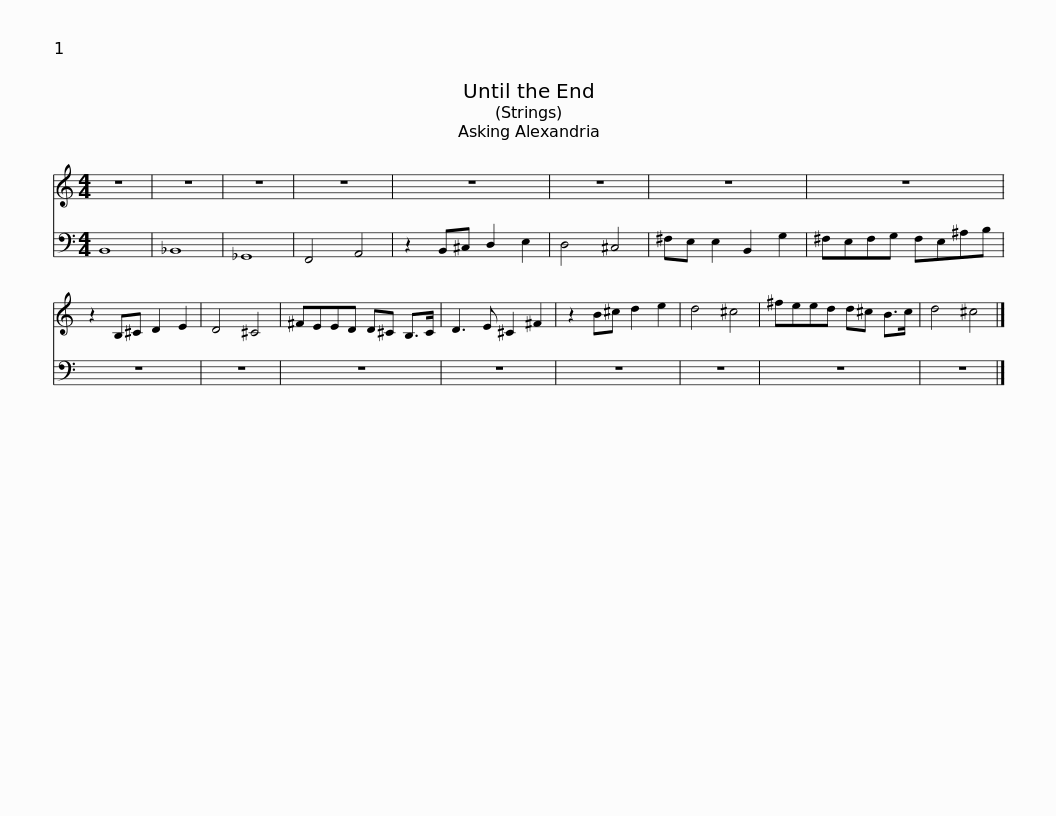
X:1
%%score 1 2
L:1/8
M:4/4
I:linebreak $
K:C
V:1 treble
V:2 bass
V:1
 z8 | z8 | z8 | z8 | z8 | %5
 z8 | z8 | z8 |$ z2 B,^C D2 E2 | D4 ^C4 | %10
 ^FEED D^C B,>C | D3 E ^C2 ^F2 | z2 B^c d2 e2 | d4 ^c4 |$ ^feed d^c B>c | %15
 d4 ^c4 |] %16
V:2
 B,,8 | _B,,8 | _G,,8 | F,,4 A,,4 | z2 B,,^C, D,2 E,2 | %5
 D,4 ^C,4 | ^F,E, E,2 B,,2 G,2 | ^F,E,F,G, F,E,^A,B, |$ z8 | z8 | %10
 z8 | z8 | z8 | z8 |$ z8 | %15
 z8 |] %16
